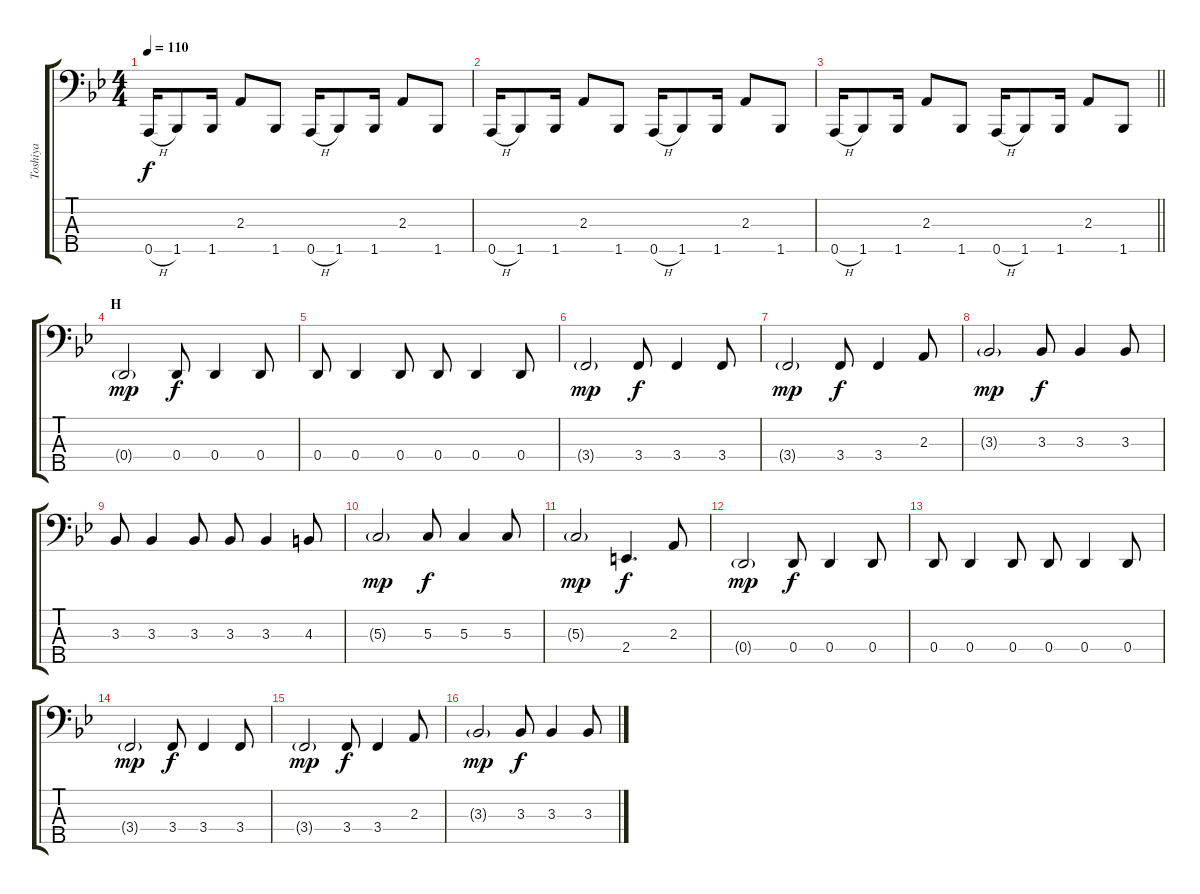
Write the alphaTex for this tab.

\track ("Toshiya" "Toshiya") {instrument slapbass1}
\staff {score tabs}
\tuning (F2 C2 G1 D1 A0) {hide}
\ts (4 4)
\tempo 110
\clef f4
\ks bb
0.5{h}.16{dy f} 1.5.8 1.5.16 2.3.8 1.5.8 0.5{h}.16 1.5.8 1.5.16 2.3.8 1.5.8 |
0.5{h}.16 1.5.8 1.5.16 2.3.8 1.5.8 0.5{h}.16 1.5.8 1.5.16 2.3.8 1.5.8 |
\barLineRight lightlight
0.5{h}.16 1.5.8 1.5.16 2.3.8 1.5.8 0.5{h}.16 1.5.8 1.5.16 2.3.8 1.5.8 |
\section ("" "H")
0.4{g}.2{dy mp instrument electricbassfinger} 0.4.8{dy f} 0.4.4 0.4.8 |
0.4.8 0.4.4 0.4.8 0.4.8 0.4.4 0.4.8 |
3.4{g}.2{dy mp} 3.4.8{dy f} 3.4.4 3.4.8 |
3.4{g}.2{dy mp} 3.4.8{dy f} 3.4.4 2.3.8 |
3.3{g}.2{dy mp} 3.3.8{dy f} 3.3.4 3.3.8 |
3.3.8 3.3.4 3.3.8 3.3.8 3.3.4 4.3.8 |
5.3{g}.2{dy mp} 5.3.8{dy f} 5.3.4 5.3.8 |
5.3{g}.2{dy mp} 2.4.4{d dy f} 2.3.8 |
0.4{g}.2{dy mp} 0.4.8{dy f} 0.4.4 0.4.8 |
0.4.8 0.4.4 0.4.8 0.4.8 0.4.4 0.4.8 |
3.4{g}.2{dy mp} 3.4.8{dy f} 3.4.4 3.4.8 |
3.4{g}.2{dy mp} 3.4.8{dy f} 3.4.4 2.3.8 |
3.3{g}.2{dy mp} 3.3.8{dy f} 3.3.4 3.3.8
